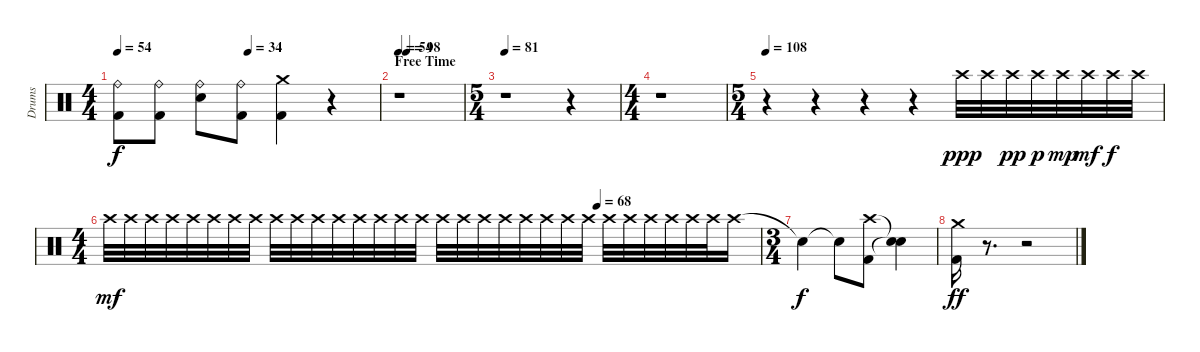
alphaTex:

\track ("Drums" "Drums") {instrument percussion}
\staff {score}
\articulation defaults
\ts (4 4)
\tempo 54
\tempo (34 0.5)
\clef neutral
\ks c
("Ride (bell)" "Kick (hit) 2").8{dy f} ("Ride (bell)" "Kick (hit) 2").8 ("Ride (bell)" "Electric Snare (hit)").8 ("Ride (bell)" "Kick (hit) 2").8 ("Crash medium (hit)" "Kick (hit) 2").4 r.4 |
\section ("" "Free Time")
\tempo 54
\tempo (98 0.125)
r.1 |
\ts (5 4)
\tempo 81
r.1 r.4 |
\ts (4 4)
r.1 |
\ts (5 4)
\tempo 108
r.4 r.4 r.4 r.4 "Crash high (hit)".32{dy ppp} "Crash high (hit)".32 "Crash high (hit)".32{dy pp} "Crash high (hit)".32{dy p} "Crash high (hit)".32{dy mp} "Crash high (hit)".32{dy mf} "Crash high (hit)".32{dy f} "Crash high (hit)".32 |
\ts (4 4)
\tempo (68 0.75)
"Crash high (hit)".32{dy mf} "Crash high (hit)".32 "Crash high (hit)".32 "Crash high (hit)".32 "Crash high (hit)".32 "Crash high (hit)".32 "Crash high (hit)".32 "Crash high (hit)".32 "Crash high (hit)".32 "Crash high (hit)".32 "Crash high (hit)".32 "Crash high (hit)".32 "Crash high (hit)".32 "Crash high (hit)".32 "Crash high (hit)".32 "Crash high (hit)".32 "Crash high (hit)".32 "Crash high (hit)".32 "Crash high (hit)".32 "Crash high (hit)".32 "Crash high (hit)".32 "Crash high (hit)".32 "Crash high (hit)".32 "Crash high (hit)".32 "Crash high (hit)".32 "Crash high (hit)".32 "Crash high (hit)".32 "Crash high (hit)".32 "Crash high (hit)".32 "Crash high (hit)".32 "Crash high (hit)".16 |
\ts (3 4)
"Snare (hit)"{t}.4{dy f} "Snare (hit)"{t}.8 ("Crash high (hit)" "Kick (hit) 2").8 ("Snare (hit)"{t} "Snare (hit)"{t}).4 |
("Crash medium (hit)" "Kick (hit) 2").16{dy ff} r.8{d} r.2
